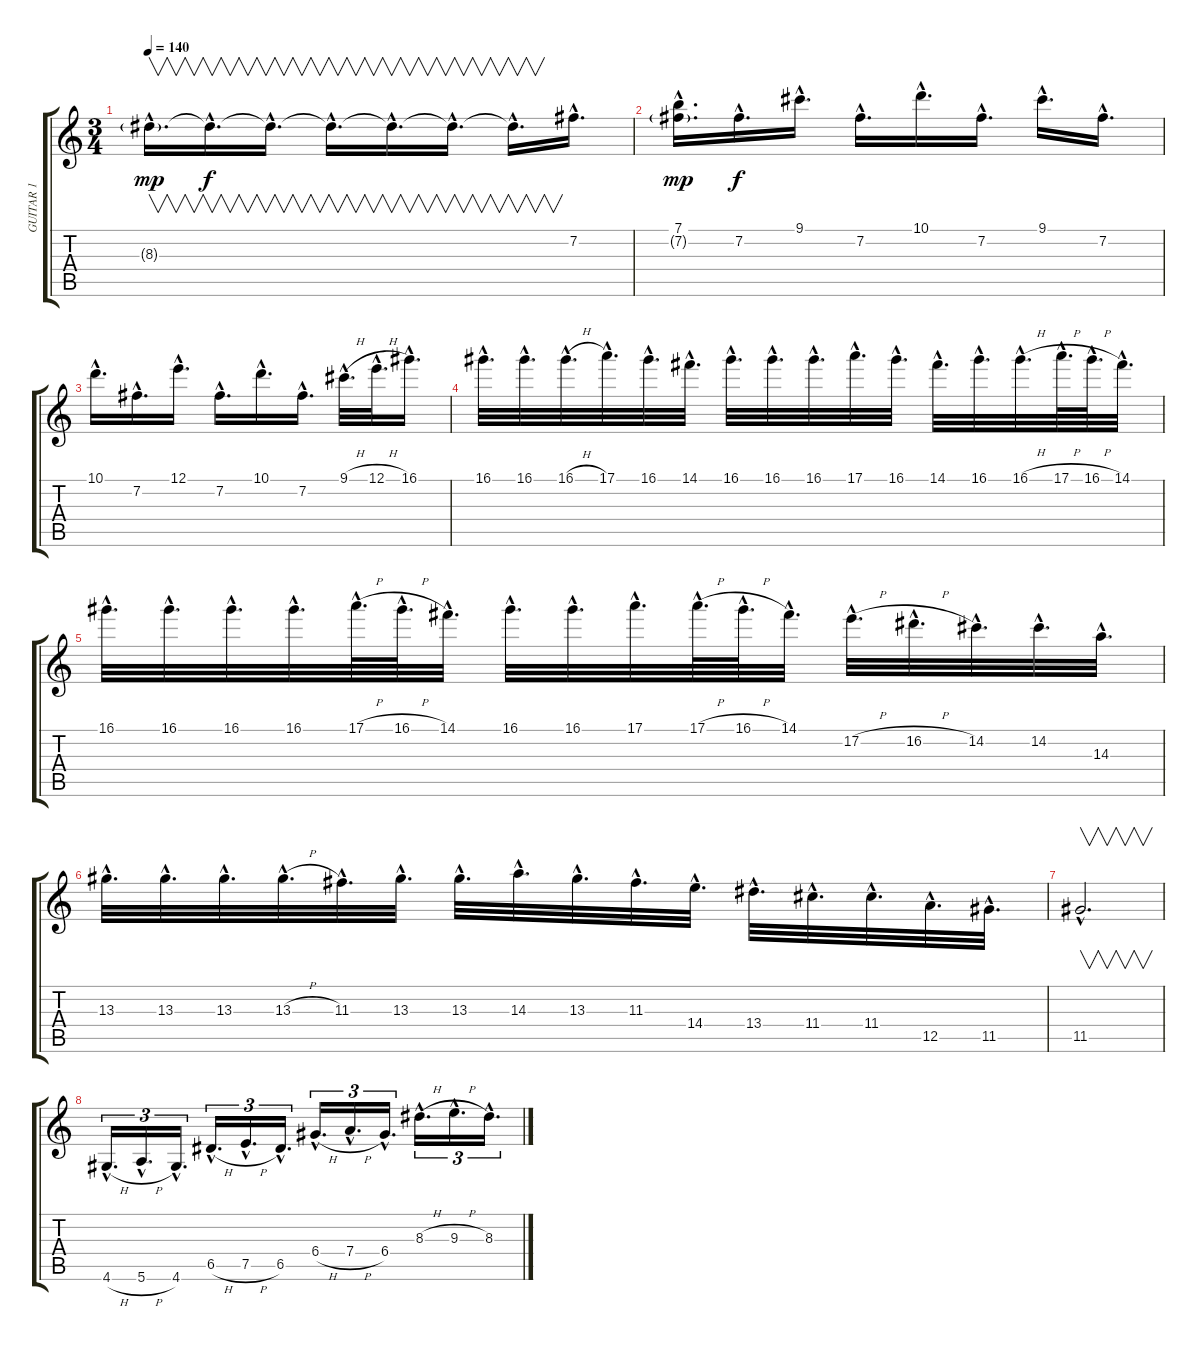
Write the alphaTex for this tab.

\track ("GUITAR 1" "GUITAR 1") {instrument distortionguitar}
\staff {score tabs}
\tuning (E4 B3 G3 D3 A2 E2) {hide}
\ts (3 4)
\tempo 140
\clef g2
\ks c
8.3{g hac}.16{v d dy mp} 8.3{hac t}.16{v d dy f} 8.3{hac t}.16{v d} 8.3{hac t}.16{v d} 8.3{hac t}.16{v d} 8.3{hac t}.16{v d} 8.3{hac t}.16{v d} 7.2{hac}.16{d} |
(7.1{hac} 7.2{g hac}).16{d dy mp} 7.2{hac}.16{d dy f} 9.1{hac}.16{d} 7.2{hac}.16{d} 10.1{hac}.16{d} 7.2{hac}.16{d} 9.1{hac}.16{d} 7.2{hac}.16{d} |
10.1{hac}.16{d} 7.2{hac}.16{d} 12.1{hac}.16{d} 7.2{hac}.16{d} 10.1{hac}.16{d} 7.2{hac}.16{d} 9.1{h hac}.32{d} 12.1{h hac}.32{d} 16.1{hac}.16{d} |
16.1{hac}.32{d} 16.1{hac}.32{d} 16.1{h hac}.32{d} 17.1{hac}.32{d} 16.1{hac}.32{d} 14.1{hac}.32{d} 16.1{hac}.32{d} 16.1{hac}.32{d} 16.1{hac}.32{d} 17.1{hac}.32{d} 16.1{hac}.32{d} 14.1{hac}.32{d} 16.1{hac}.32{d} 16.1{h hac}.32{d} 17.1{h hac}.64{d} 16.1{h hac}.64{d} 14.1{hac}.32{d} |
16.1{hac}.32{d} 16.1{hac}.32{d} 16.1{hac}.32{d} 16.1{hac}.32{d} 17.1{h hac}.64{d} 16.1{h hac}.64{d} 14.1{hac}.32{d} 16.1{hac}.32{d} 16.1{hac}.32{d} 17.1{hac}.32{d} 17.1{h hac}.64{d} 16.1{h hac}.64{d} 14.1{hac}.32{d} 17.2{h hac}.32{d} 16.2{h hac}.32{d} 14.2{hac}.32{d} 14.2{hac}.32{d} 14.3{hac}.32{d} |
13.3{hac}.32{d} 13.3{hac}.32{d} 13.3{hac}.32{d} 13.3{h hac}.32{d} 11.3{hac}.32{d} 13.3{hac}.32{d} 13.3{hac}.32{d} 14.3{hac}.32{d} 13.3{hac}.32{d} 11.3{hac}.32{d} 14.4{hac}.32{d} 13.4{hac}.32{d} 11.4{hac}.32{d} 11.4{hac}.32{d} 12.5{hac}.32{d} 11.5{hac}.32{d} |
11.5{hac}.2{v d} |
4.6{h hac}.16{d tu (3 2)} 5.6{h hac}.16{d tu (3 2)} 4.6{hac}.16{d tu (3 2)} 6.5{h hac}.16{d tu (3 2)} 7.5{h hac}.16{d tu (3 2)} 6.5{hac}.16{d tu (3 2)} 6.4{h hac}.16{d tu (3 2)} 7.4{h hac}.16{d tu (3 2)} 6.4{hac}.16{d tu (3 2)} 8.3{h hac}.16{d tu (3 2)} 9.3{h hac}.16{d tu (3 2)} 8.3{hac}.16{d tu (3 2)}
